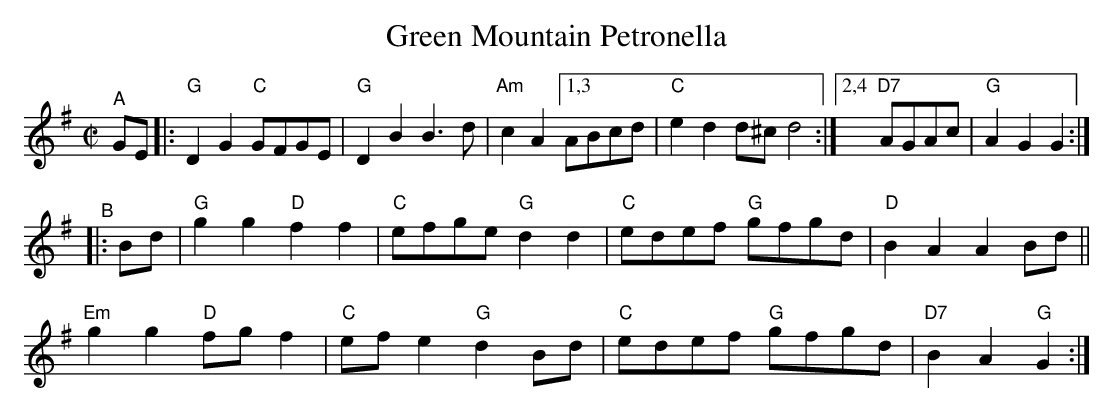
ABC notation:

X:1
T: Green Mountain Petronella
M: C|
L: 1/8
K: G
"^A"GE |:\
"G"D2G2 "C"GFGE | "G"D2B2 B3d | "Am"c2A2 [1,3 ABcd | "C"e2d2 d^cd4  \
                                            :|[2,4  "D7"AGAc | "G"A2G2 G2 :|
"^B"|: Bd |\
 "G"g2g2 "D"f2f2 | "C"efge "G"d2d2 | "C"edef "G"gfgd |  "D"B2A2 A2Bd ||
"Em"g2g2 "D"fgf2 | "C"efe2 "G"d2Bd | "C"edef "G"gfgd | "D7"B2A2 "G"G2 :|
